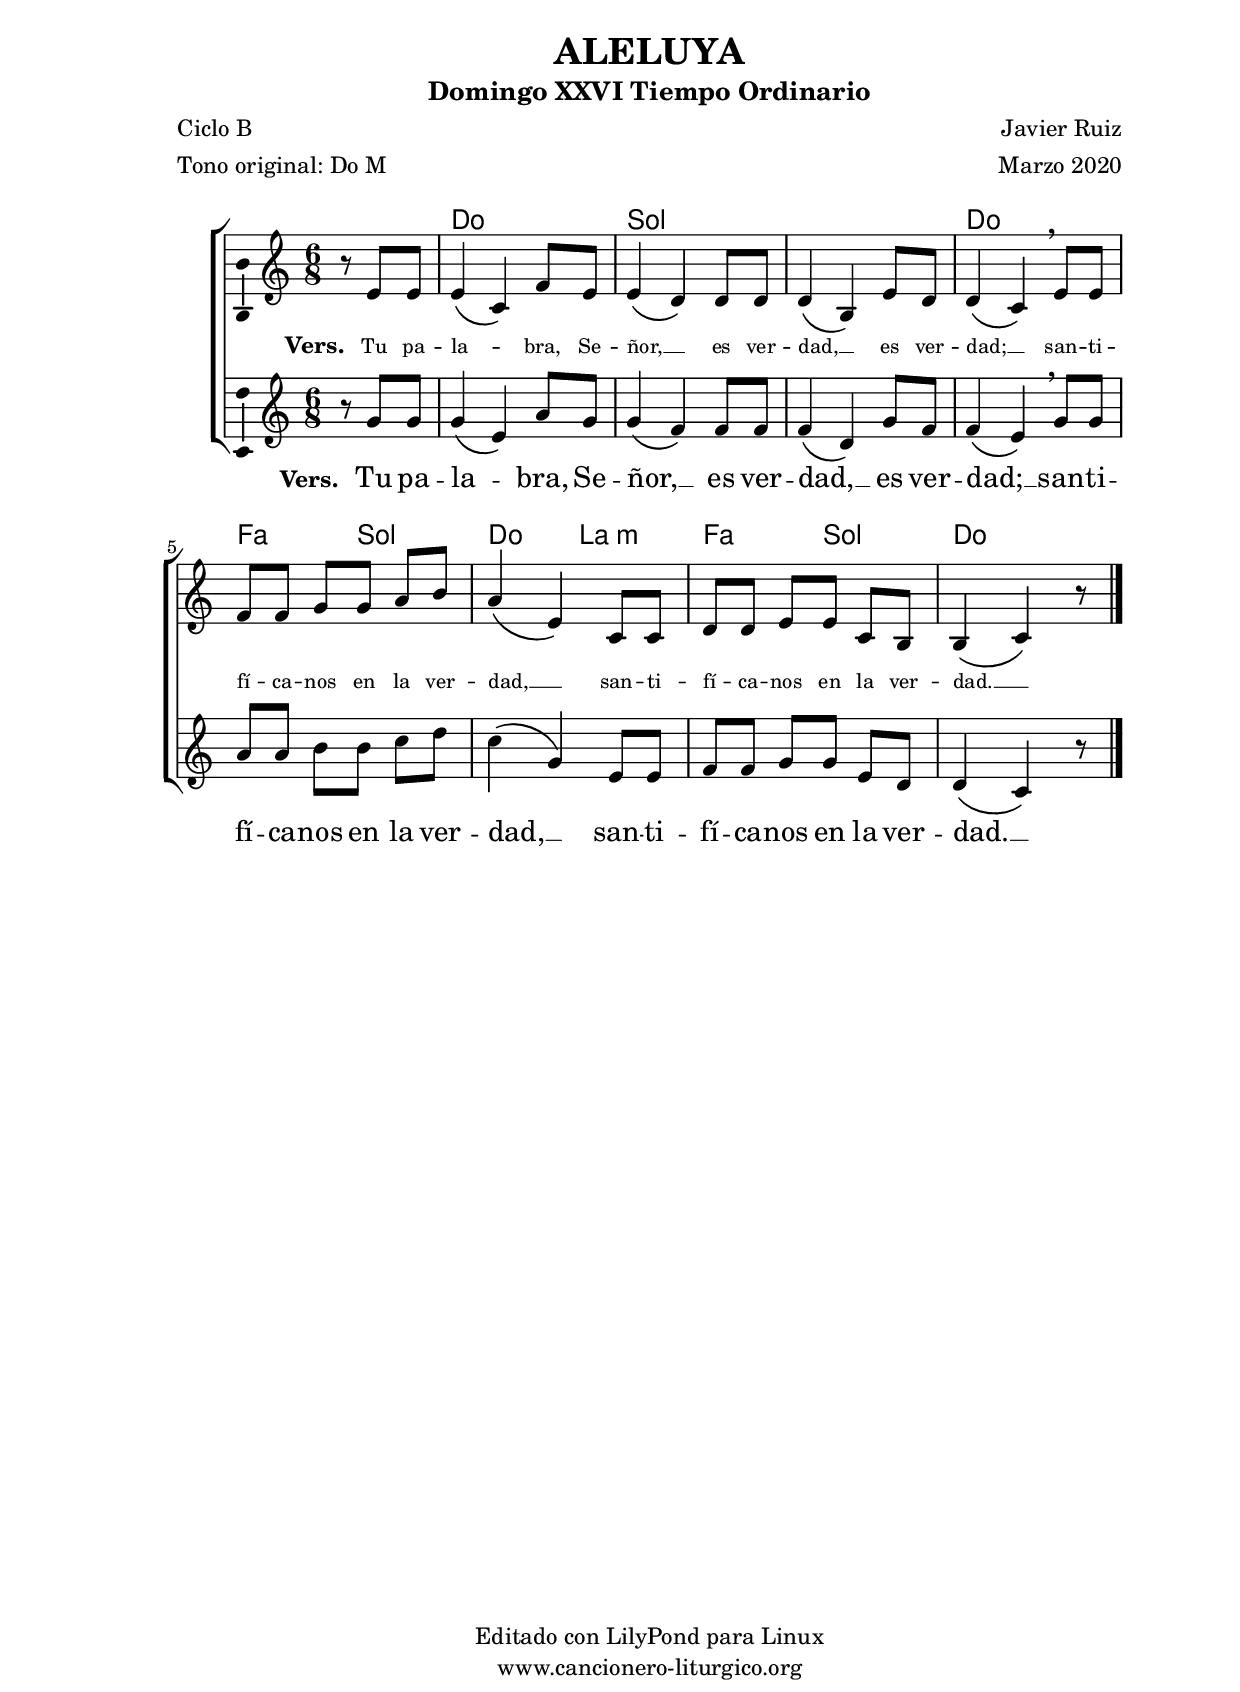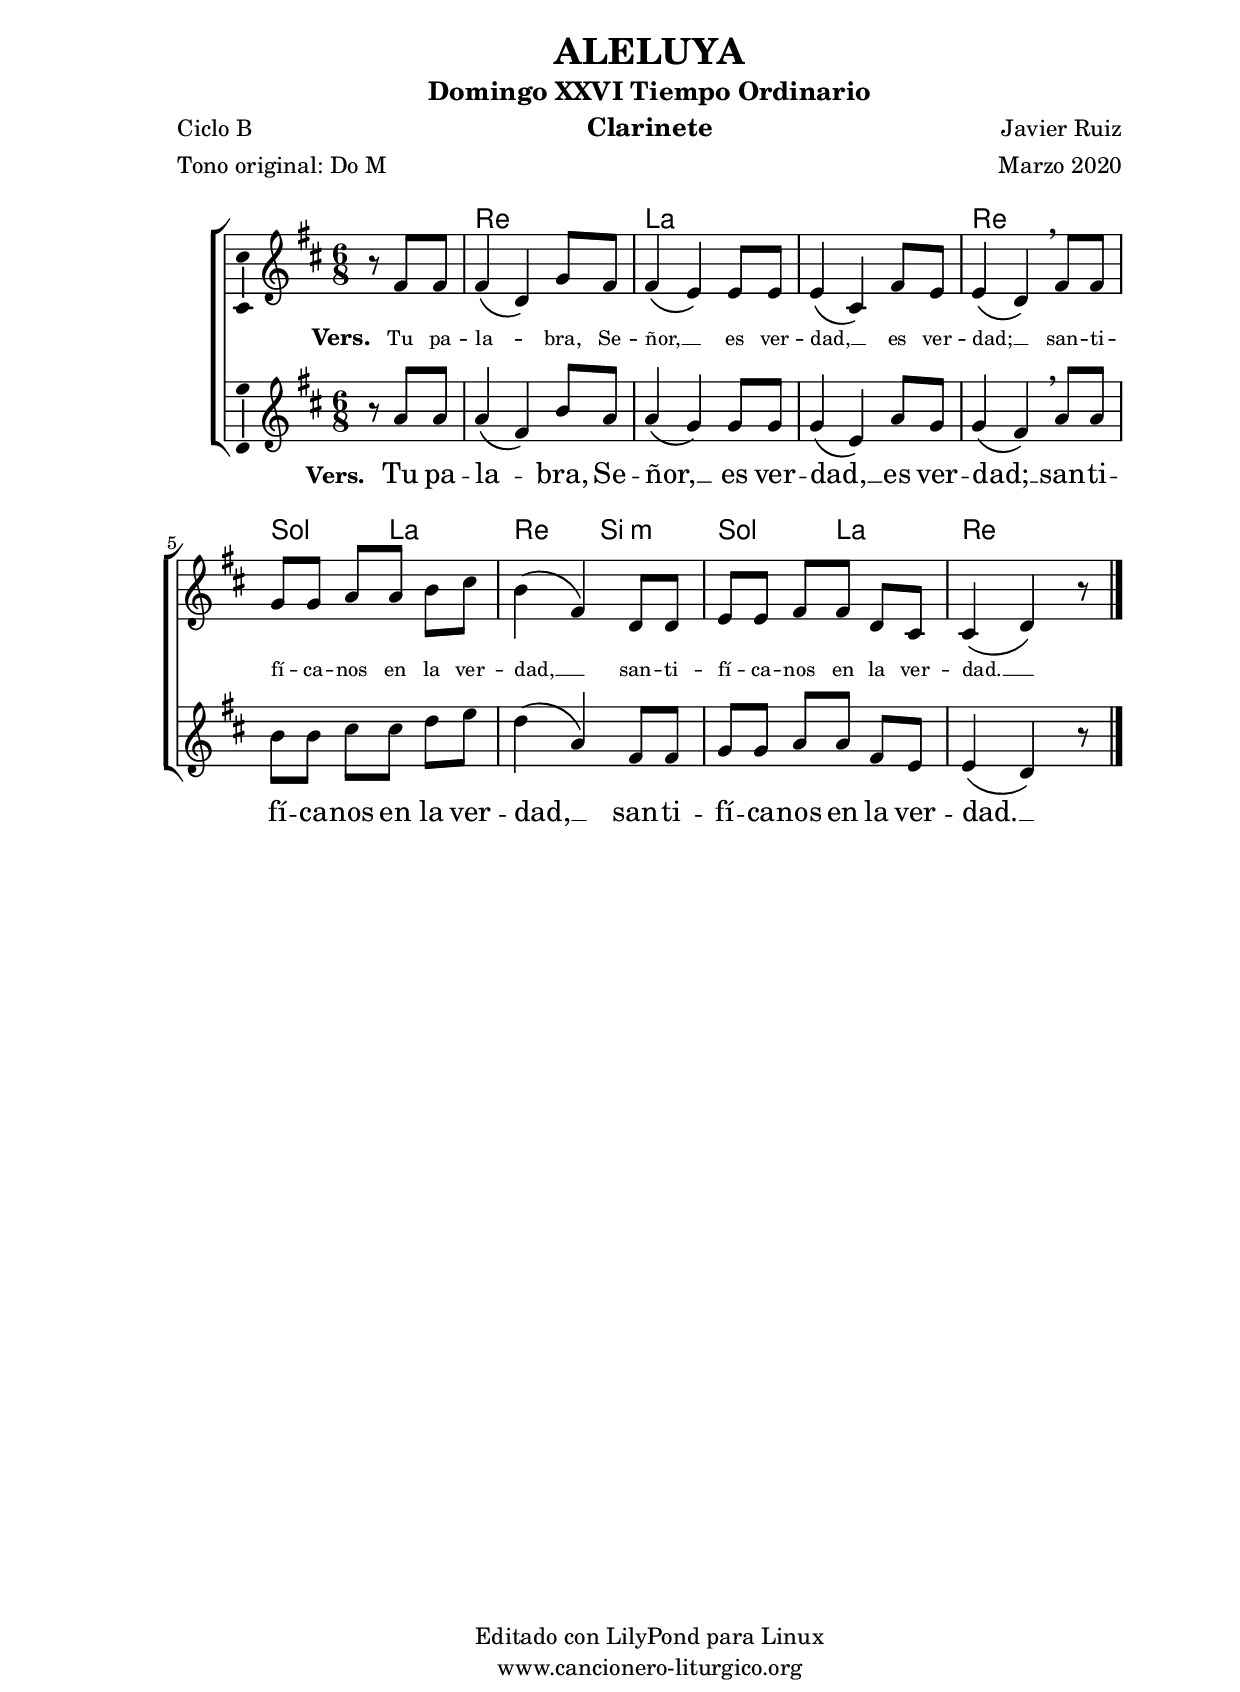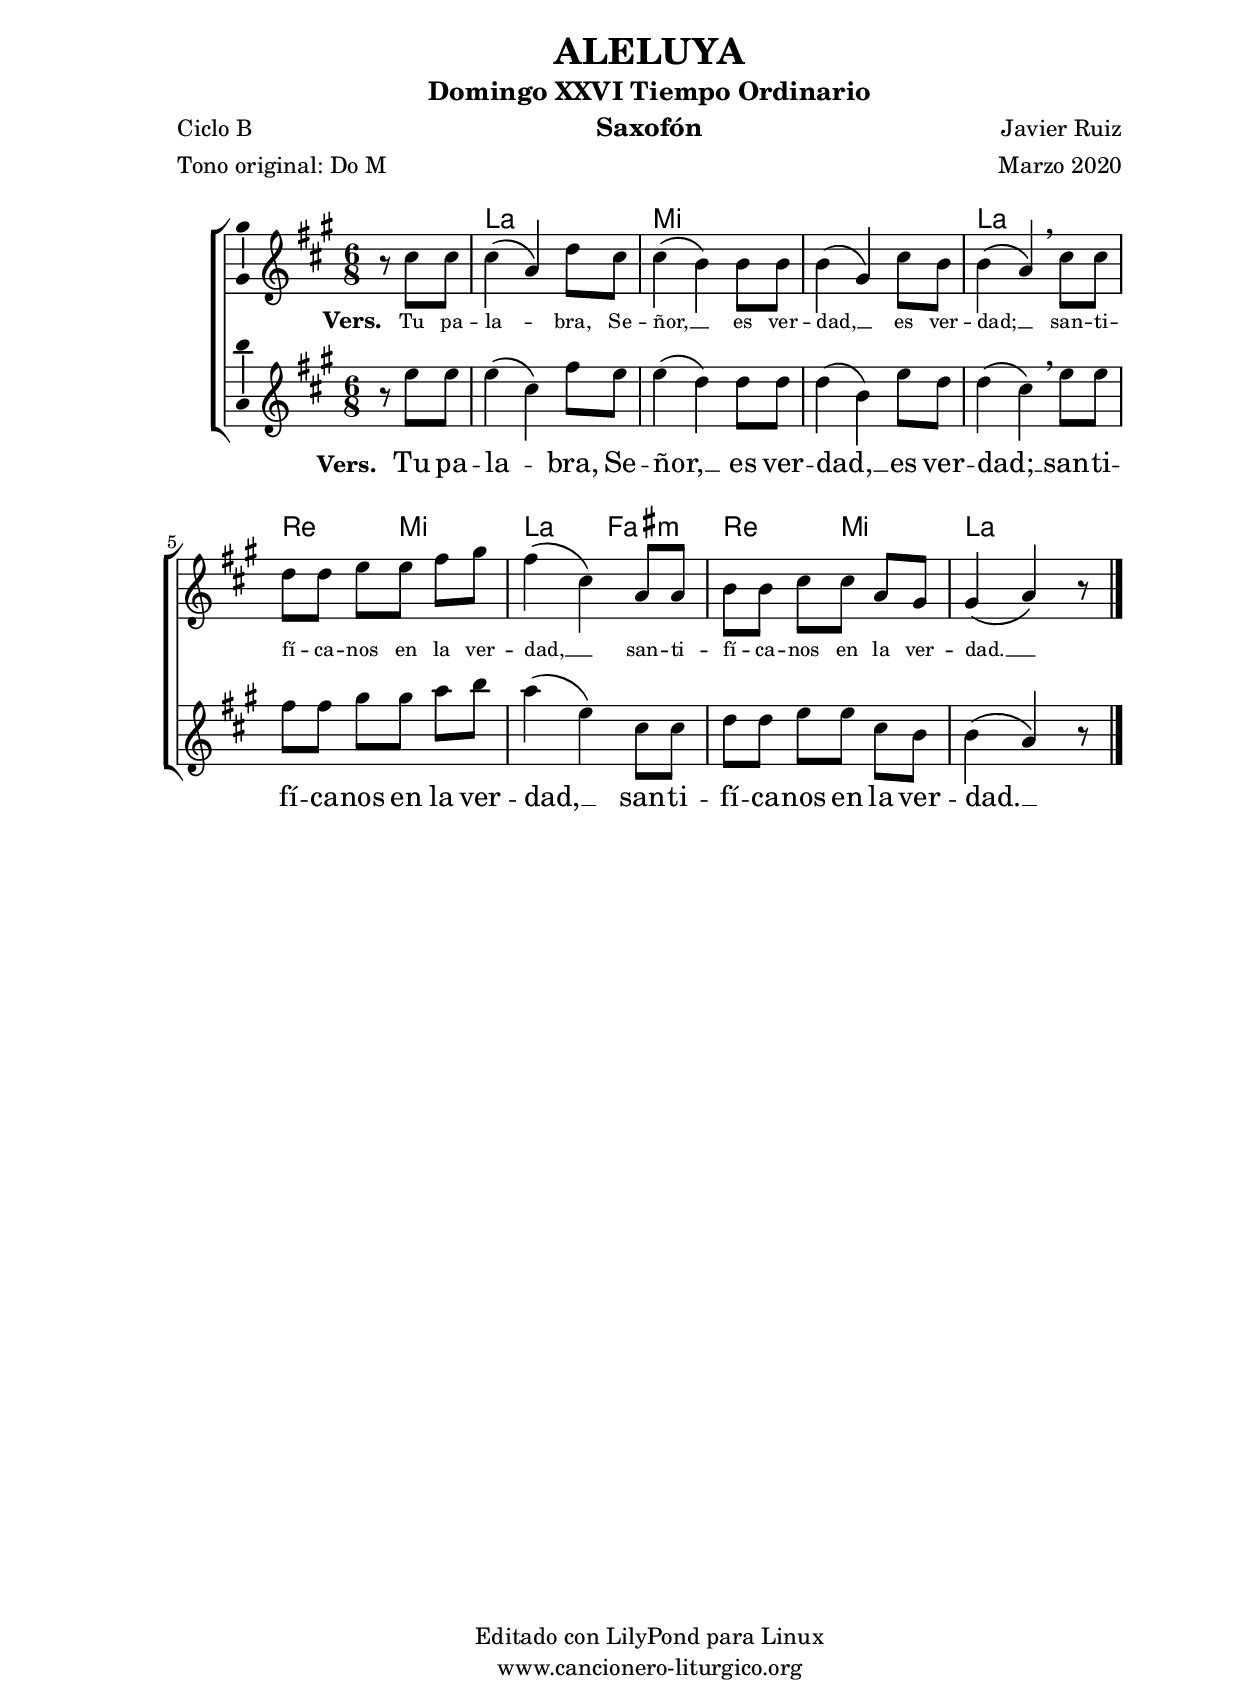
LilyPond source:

%
%para convertir .midi en .wav:
%timidity filename.midi -Ow -o finename.wav
%
%
%Para convertir de .wav a .mp3:
%lame -h -m j filename.wav
%
%
%para escuchar el midi:
%timidity nombrefichero.midi
%


%versión de lilypond para la que se ha escrito esta partitura:
\version "2.16.0"

	%Tamaño papel
	#(set-default-paper-size "a4")
	%Tamaño partitura
	#(set-global-staff-size 20)
	%No responde al pulsar sobre una nota
	#(ly:set-option 'point-and-click #f)

%parámetros del encabezamiento:
\header {
	title = "ALELUYA"
	subtitle = "Domingo XXVI Tiempo Ordinario"
	composer = "Javier Ruiz"
	poet = "Ciclo B"
	meter = "Tono original: Do M"
	arranger = "Marzo 2020"
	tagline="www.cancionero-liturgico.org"
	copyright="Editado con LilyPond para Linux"
	}

%parámetros asociados al papel:
\paper  {
	oddHeaderMarkup = \markup {\fill-line { \on-the-fly #not-first-page \fromproperty #'header:title \on-the-fly #not-first-page \fromproperty #'header:composer }}
	evenHeaderMarkup = \markup {\fill-line { \fromproperty #'header:composer \fromproperty #'header:title }}
	#(set-paper-size "a4")
	print-page-number = ##f
	first-page-number = 1
	print-first-page-number = ##f
%	head-separation = 3.0 \cm
	top-margin = 1.5 \cm
%	top-margin = 2.0 \cm
%%%	bottom-margin = 0.5\cm
	bottom-margin = 0.2\cm
	left-margin = 3.0 \cm
	line-width = 16.0 \cm 
	indent = 8\mm
	interscoreline = 2.\mm
	between-system-space = 15\mm
%	para que las partituras no llenen la hoja:
	ragged-bottom = ##t
%	idem para la última hoja:
	ragged-last-bottom = ##f
%	para que las partituras llenen el ancho del papel:
	ragged-last = ##f
	after-title-space = 2.5 \cm
%page-count=2
system-count=2

	%Flexible Vertical Spacing
%	markup-markup-spacing =
%	#'((basic-distance . 15) (minimum-distance . 15) (padding . 3))
	markup-system-spacing =
	#'((basic-distance . 15) (minimum-distance . 15) (padding . 3))
	system-system-spacing =
	#'((basic-distance . 15) (minimum-distance . 15) (padding . 3))
	score-system-spacing =
	#'((basic-distance . 15) (minimum-distance . 15) (padding . 5))
%	top-system-spacing = % header
%	#'((basic-distance . 8) (minimum-distance . 0) (padding . 0))
%	top-markup-spacing =
%	#'((basic-distance . 20) (minimum-distance . 20) (padding . 0))
	last-bottom-spacing = % footer
	#'((basic-distance . 5) (minimum-distance . 5) (padding . 0))
%	score-markup-spacing =
%	#'((basic-distance . 16) (minimum-distance . 13) (padding . 0))

	}


%parámetros que afectan a toda la partitura:
global =  {
	%clave de sol (G):
	\clef G
	%armadura:
%	\transpose ees f
	\key c \major
	\tempo 4.=60
	\set Score.tempoHideNote = ##t
	}


acordes = {
	\italianChords
	\chordmode {
%	\transpose ees f
{

s4.
c4. c g g g g c c f g c a:m f g c c4

	}
	}
}


melodiatrompeta = 
%	\transpose ees f
{

	\relative c''{
	\time 6/8

\partial4.
r4.
r2.
r8 g16 a b c d4.
r2.
r8 c16 d e f g4.
r2.
r8 c,16 b a g a4.
r2.
r8 c16 d c b c4

}
	\bar "|."
	}


melodiatres = 
%	\transpose ees f
{

	\relative c'{
	\time 6/8

\partial4.
r8 e8 e
e4 \(c4\) f8 e
e4 \(d4\) \noBeam d8 d
d4 \(b4\) e8 d
d4 \(c4\) \breathe e8 e8
f8 f g8 [g] a8 b
a4 \(e4\) c8 c
d8 d e8 [e] c8 b
b4 \(c4\) r8

}

	\bar "|."
	}


melodiabajo = 
%	\transpose ees f
{

	%clave de fa (F):
	\clef F

	\relative c{
	\time 6/8

\partial4.
r4.
c4 c8 c4.
g4 g8 g4.
g4 g8 g4.
c4 c8 c4.
f4 f8 g4 g8
c,4 c8 a4 a8
f'4 f8 g4 g8
c,4 c8 c4

}

	\bar "|."
	}


melodia = 
%	\transpose ees f
{

	\relative c'{
	\time 6/8

\partial4.
r8 g'8 g
g4 \(e4\) a8 g
g4 \(f4\) \noBeam f8 [f]
f4 \(d\) \noBeam g8 [f]
f4 \(e4\) \breathe g8 [g]
a8 a b [b] \noBeam c8 [d]
c4 \(g\) e8 [e]
f8 [f] g [g] e8 d
d4 \(c4\) r8

}

	\bar "|."
	}


texto = \lyricmode {
\set stanza =#"Vers. "
Tu pa -- la -- _ bra, Se -- ñor, __ _ es ver -- dad, __ _
es ver -- dad; __ _
san -- ti -- fí -- ca -- nos en la ver -- dad, __ _
san -- ti -- fí -- ca -- nos en la ver -- dad. __ _
	}

textotres = \lyricmode {
\override LyricText #'font-size = #-1
\set stanza =#"Vers. "
Tu pa -- la -- _ bra, Se -- ñor, __ _ es ver -- dad, __ _
es ver -- dad; __ _
san -- ti -- fí -- ca -- nos en la ver -- dad, __ _
san -- ti -- fí -- ca -- nos en la ver -- dad. __ _
	}


acordesStaff = \context ChordNames = acordesStaff <<
	\set chordChanges = ##t
	\acordes
	>>

voztrompetaStaff = \context Voice = voztrompetaStaff
<<
	\override Staff.StaffSymbol #'staff-space = #(magstep -0.35)
	\set Staff.midiInstrument = #"trumpet"
	\set Staff.midiMinimumVolume = #0.4
	\set Staff.midiMaximumVolume = #0.6
	\global
	\melodiatrompeta
	>>

voztresStaff = \context Voice = voztresStaff
\with {\consists "Ambitus_engraver"}
<<
%	\override Staff.StaffSymbol #'staff-space = #(magstep -0.35)
	\set Staff.midiInstrument = #"violin"
	\set Staff.midiMinimumVolume = #0.6
	\set Staff.midiMaximumVolume = #0.8
	\global
	\relative c' \melodiatres
	>>

vozStaff = \context Voice = vozStaff
\with {\consists "Ambitus_engraver"}
<<
%	\set Staff.instrumentName = ""
%	\set Staff.shortInstrumentName = ""
%	\set Staff.midiInstrument = #"clarinet"
%	\set Staff.midiInstrument = #"cello"
	\set Staff.midiInstrument = #"flute"
%	\set Staff.midiInstrument = #"electric guitar (jazz)"
%	\set Staff.midiInstrument = #"english horn"
%	\set Staff.midiInstrument = #"violin"
%	\set Staff.midiInstrument = #"glockenspiel"
	\set Staff.midiMinimumVolume = #0.8
	\set Staff.midiMaximumVolume = #1.0
	\global
	\melodia
	>>

vozbajoStaff = \context Voice = vozbajoStaff
<<
	\override Staff.StaffSymbol #'staff-space = #(magstep -0.35)
	\set Staff.midiInstrument = #"english horn"
	\set Staff.midiMinimumVolume = #0.6
	\set Staff.midiMaximumVolume = #0.8
	\global
	\melodiabajo
	>>

textoStaff = \context Lyrics = textoStaff <<
	\lyricsto vozStaff \texto
	>>

textotresStaff = \context Lyrics = textotresStaff <<
	\lyricsto voztresStaff \textotres
	>>


\book {
	\score {
		<<
		\context ChoirStaff {
%			\override StaffGroup.SystemStartBracket #'collapse-height = #1
%			\override Score.SystemStartBar #'collapse-height = #1
			<<
			\acordesStaff
%			\voztrompetaStaff
			\voztresStaff
			\textotresStaff
			\vozStaff
			\textoStaff
%			\vozbajoStaff
			>>
			}
		>>
		\layout {
	    		\context {
				\Lyrics
				\override LyricText #'font-size = #2
				}
	   		 \context {
				\Score
				\override StaffSymbol #'staff-space = #(magstep +3)
				}
			}
		}
	\score {
		\unfoldRepeats
		<<
		\context ChoirStaff {
			<<
			\acordesStaff
			\voztrompetaStaff
			\voztresStaff
			\vozStaff
			\vozbajoStaff
			>>
			}
		>>
		\midi {
	  		\context {
	  			\Score
				tempoWholesPerMinute = #(ly:make-moment 70 4)
				}
			}
		}
	}


%Partitura para clarinete
#(define output-suffix "C")
\book {
	\header{
		instrument = "Clarinete"
		}
	\score {
		<<
		\context ChoirStaff {
%			\override StaffGroup.SystemStartBracket #'collapse-height = #1
%			\override Score.SystemStartBar #'collapse-height = #1
\transpose c d
			<<
			\acordesStaff
%			\voztrompetaStaff
			\voztresStaff
			\textotresStaff
			\vozStaff
			\textoStaff
%			\vozbajoStaff
			>>
			}
		>>
		\layout {
	    		\context {
				\Lyrics
				\override LyricText #'font-size = #2
				}
	   		 \context {
				\Score
				\override StaffSymbol #'staff-space = #(magstep +3)
				}
			}
		}
	}


%Partitura para saxofón
#(define output-suffix "S")
\book {
	\header{
		instrument = "Saxofón"
		}
	\score {
		<<
		\context ChoirStaff {
%			\override StaffGroup.SystemStartBracket #'collapse-height = #1
%			\override Score.SystemStartBar #'collapse-height = #1
\transpose c a
			<<
			\acordesStaff
%			\voztrompetaStaff
			\voztresStaff
			\textotresStaff
			\vozStaff
			\textoStaff
%			\vozbajoStaff
			>>
			}
		>>
		\layout {
	    		\context {
				\Lyrics
				\override LyricText #'font-size = #2
				}
	   		 \context {
				\Score
				\override StaffSymbol #'staff-space = #(magstep +3)
				}
			}
		}
	}


